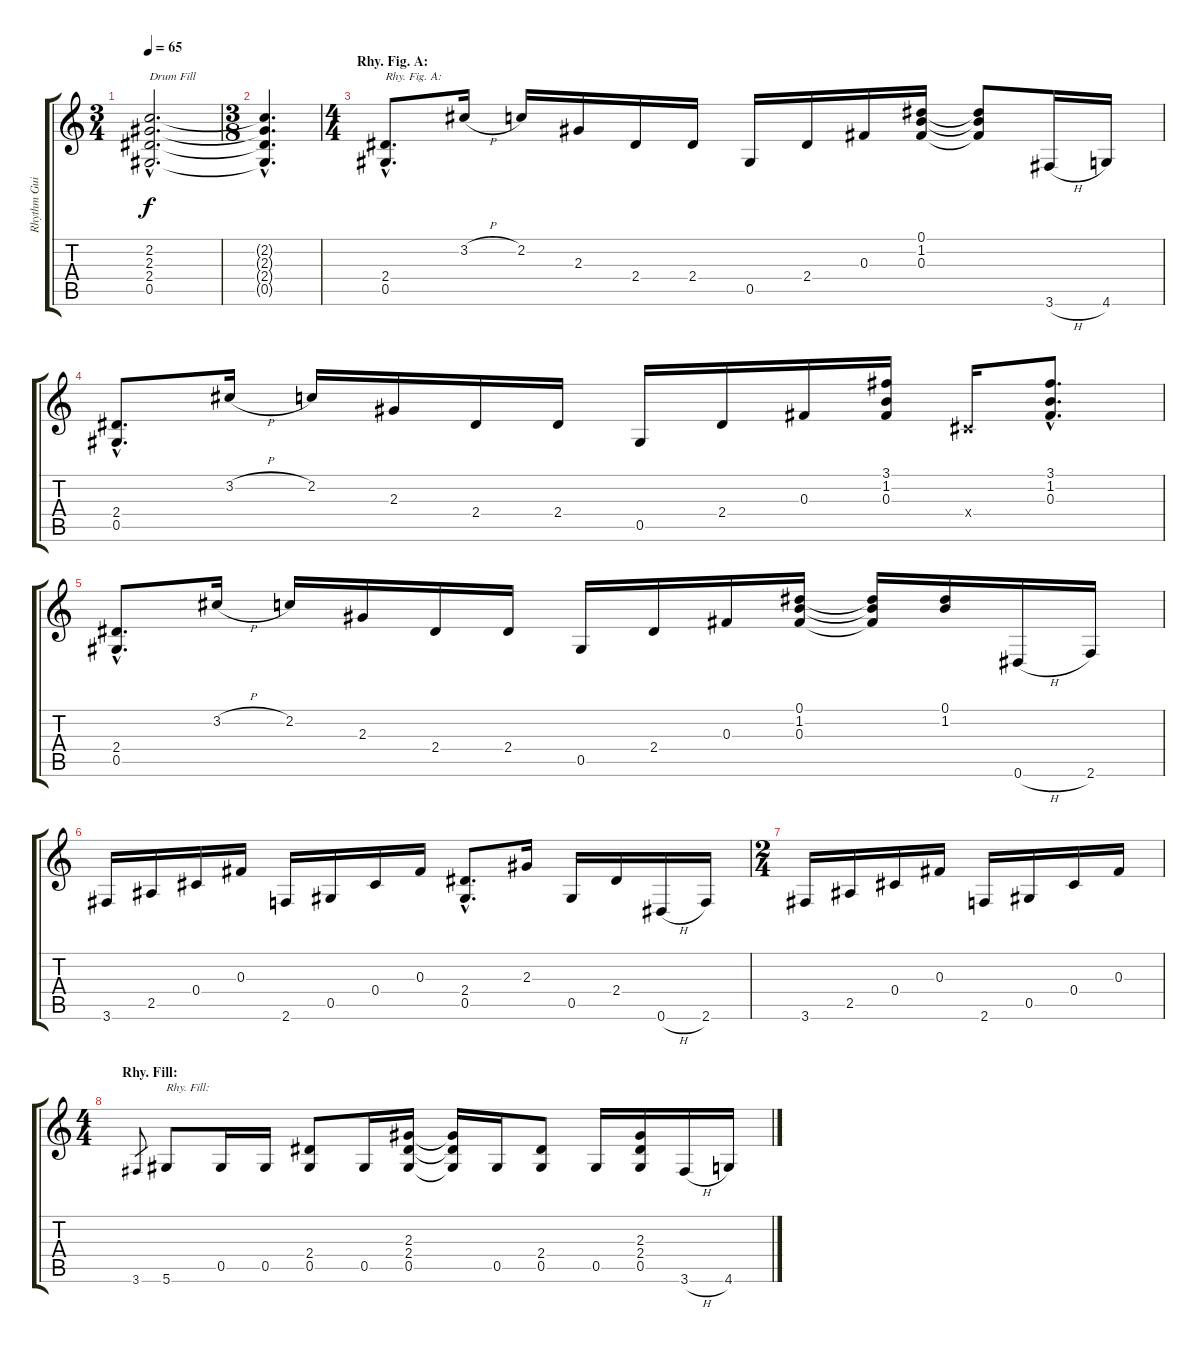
\track ("Rhythm Guitar 1" "Rhythm Gui") {instrument overdrivenguitar}
\staff {score tabs}
\tuning (Eb4 Bb3 Gb3 Db3 Ab2 Eb2) {hide}
\ts (3 4)
\tempo 65
\clef g2
\ks c
(2.2{hac t} 2.3{hac t} 2.4{hac t} 0.5{hac t}).2{d txt "Drum Fill" dy f} |
\ts (3 8)
(2.2{hac t} 2.3{hac t} 2.4{hac t} 0.5{hac t}).4{d} |
\ts (4 4)
\section ("" "Rhy. Fig. A:")
(2.4{hac} 0.5{hac}).8{d txt "Rhy. Fig. A:"} 3.2{h}.16 2.2.16 2.3.16 2.4.16 2.4.16 0.5.16 2.4.16 0.3.16 (0.1 1.2 0.3).16 (0.1{t} 1.2{t} 0.3{t}).8 3.6{h}.16 4.6.16 |
(2.4{hac} 0.5{hac}).8{d} 3.2{h}.16 2.2.16 2.3.16 2.4.16 2.4.16 0.5.16 2.4.16 0.3.16 (3.1 1.2 0.3).16 0.4{x}.16 (3.1{hac} 1.2{hac} 0.3{hac}).8{d} |
(2.4{hac} 0.5{hac}).8{d} 3.2{h}.16 2.2.16 2.3.16 2.4.16 2.4.16 0.5.16 2.4.16 0.3.16 (0.1 1.2 0.3).16 (0.1{t} 1.2{t} 0.3{t}).16 (0.1 1.2).16 0.6{h}.16 2.6.16 |
3.6.16 2.5.16 0.4.16 0.3.16 2.6.16 0.5.16 0.4.16 0.3.16 (2.4{hac} 0.5{hac}).8{d} 2.3.16 0.5.16 2.4.16 0.6{h}.16 2.6.16 |
\ts (2 4)
3.6.16 2.5.16 0.4.16 0.3.16 2.6.16 0.5.16 0.4.16 0.3.16 |
\ts (4 4)
\section ("" "Rhy. Fill:")
3.6.8{gr} 5.6.8{txt "Rhy. Fill:"} 0.5.16 0.5.16 (2.4 0.5).8 0.5.16 (2.3 2.4 0.5).16 (2.3{t} 2.4{t} 0.5{t}).16 0.5.16 (2.4 0.5).8 0.5.16 (2.3 2.4 0.5).16 3.6{h}.16 4.6.16
